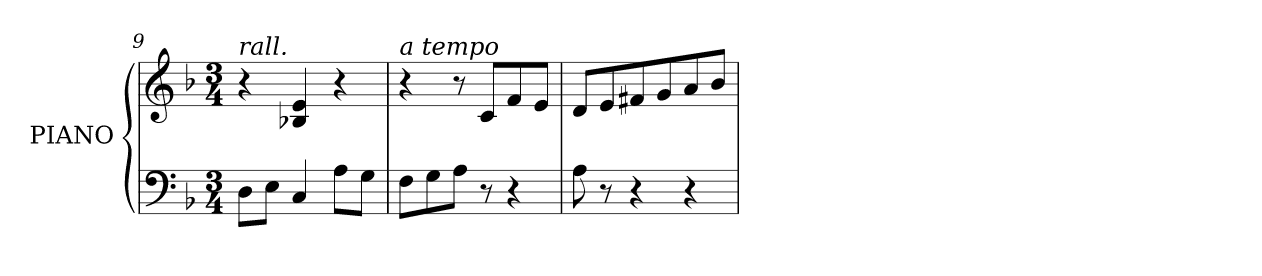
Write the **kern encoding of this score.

**kern	**kern
*part1	*part1
*staff2	*staff1
*I"PIANO	*
*I'Pno.	*
*clefF4	*clefG2
*k[b-]	*k[b-]
*M3/4	*M3/4
=9	=9
!	!LO:TX:a:i:t=rall.
8D\L	4r
8E\J	.
4C/	4B-X/ 4e/
(>8A\L	4r
8G\J	.
=10	=10
!	!LO:TX:a:i:t=a tempo
8F\L	4r
8G\	.
8A\J	8r
8r	8c/L
4r	8f/
.	8e/J
=11	=11
8A\	8d/L
8r	8e/
4r	8f#X/
.	8g/
4r	8a/
.	8b-/J)
=	=
*-	*-
